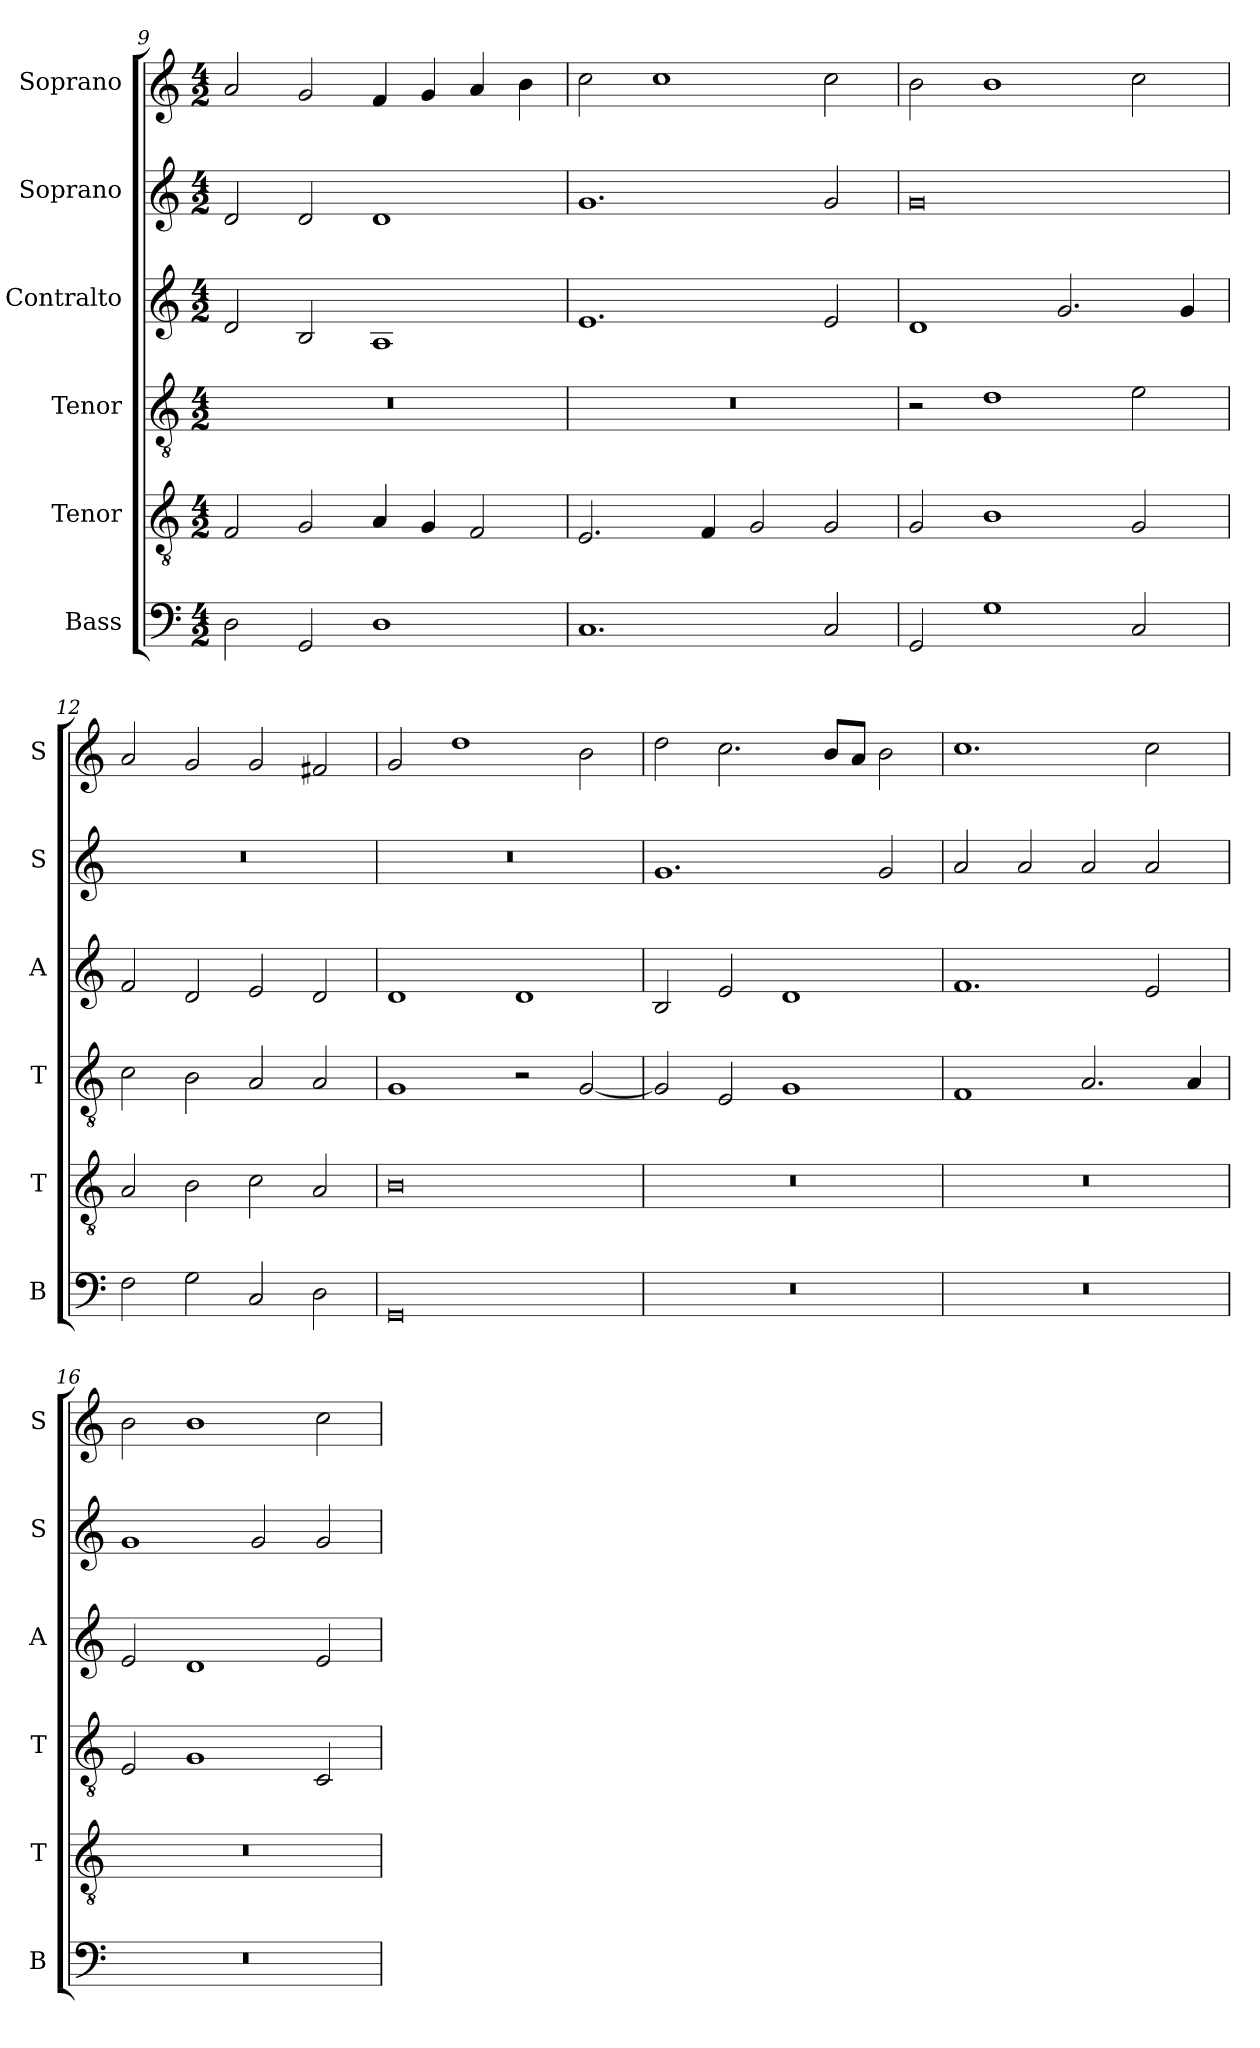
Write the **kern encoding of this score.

**kern	**kern	**kern	**kern	**kern	**kern
*part6	*part5	*part4	*part3	*part2	*part1
*staff6	*staff5	*staff4	*staff3	*staff2	*staff1
*I"Bass	*I"Tenor	*I"Tenor	*I"Contralto	*I"Soprano	*I"Soprano
*I'B	*I'T	*I'T	*I'A	*I'S	*I'S
*clefF4	*clefGv2	*clefGv2	*clefG2	*clefG2	*clefG2
*k[]	*k[]	*k[]	*k[]	*k[]	*k[]
*G:mix	*G:mix	*G:mix	*G:mix	*G:mix	*G:mix
*M4/2	*M4/2	*M4/2	*M4/2	*M4/2	*M4/2
=9	=9	=9	=9	=9	=9
2D	2F	0r	2d	2d	2a
2GG	2G	.	2B	2d	2g
1D	4A	.	1A	1d	4f
.	4G	.	.	.	4g
.	2F	.	.	.	4a
.	.	.	.	.	4b
=10	=10	=10	=10	=10	=10
1.C	2.E	0r	1.e	1.g	2cc
.	.	.	.	.	1cc
.	4F	.	.	.	.
.	2G	.	.	.	.
2C	2G	.	2e	2g	2cc
=11	=11	=11	=11	=11	=11
2GG	2G	2r	1d	0g	2b
1G	1B	1d	.	.	1b
.	.	.	2.g	.	.
2C	2G	2e	.	.	2cc
.	.	.	4g	.	.
=12	=12	=12	=12	=12	=12
2F	2A	2c	2f	0r	2a
2G	2B	2B	2d	.	2g
2C	2c	2A	2e	.	2g
2D	2A	2A	2d	.	2f#X
=13	=13	=13	=13	=13	=13
0GG	0B	1G	1d	0r	2g
.	.	.	.	.	1dd
.	.	2r	1d	.	.
.	.	[2G	.	.	2b
=14	=14	=14	=14	=14	=14
0r	0r	2G]	2B	1.g	2dd
.	.	2E	2e	.	2.cc
.	.	1G	1d	.	.
.	.	.	.	.	8b/L
.	.	.	.	.	8a/J
.	.	.	.	2g	2b
=15	=15	=15	=15	=15	=15
0r	0r	1F	1.f	2a	1.cc
.	.	.	.	2a	.
.	.	2.A	.	2a	.
.	.	.	2e	2a	2cc
.	.	4A	.	.	.
=16	=16	=16	=16	=16	=16
0r	0r	2E	2e	1g	2b
.	.	1G	1d	.	1b
.	.	.	.	2g	.
.	.	2C	2e	2g	2cc
=	=	=	=	=	=
*-	*-	*-	*-	*-	*-
